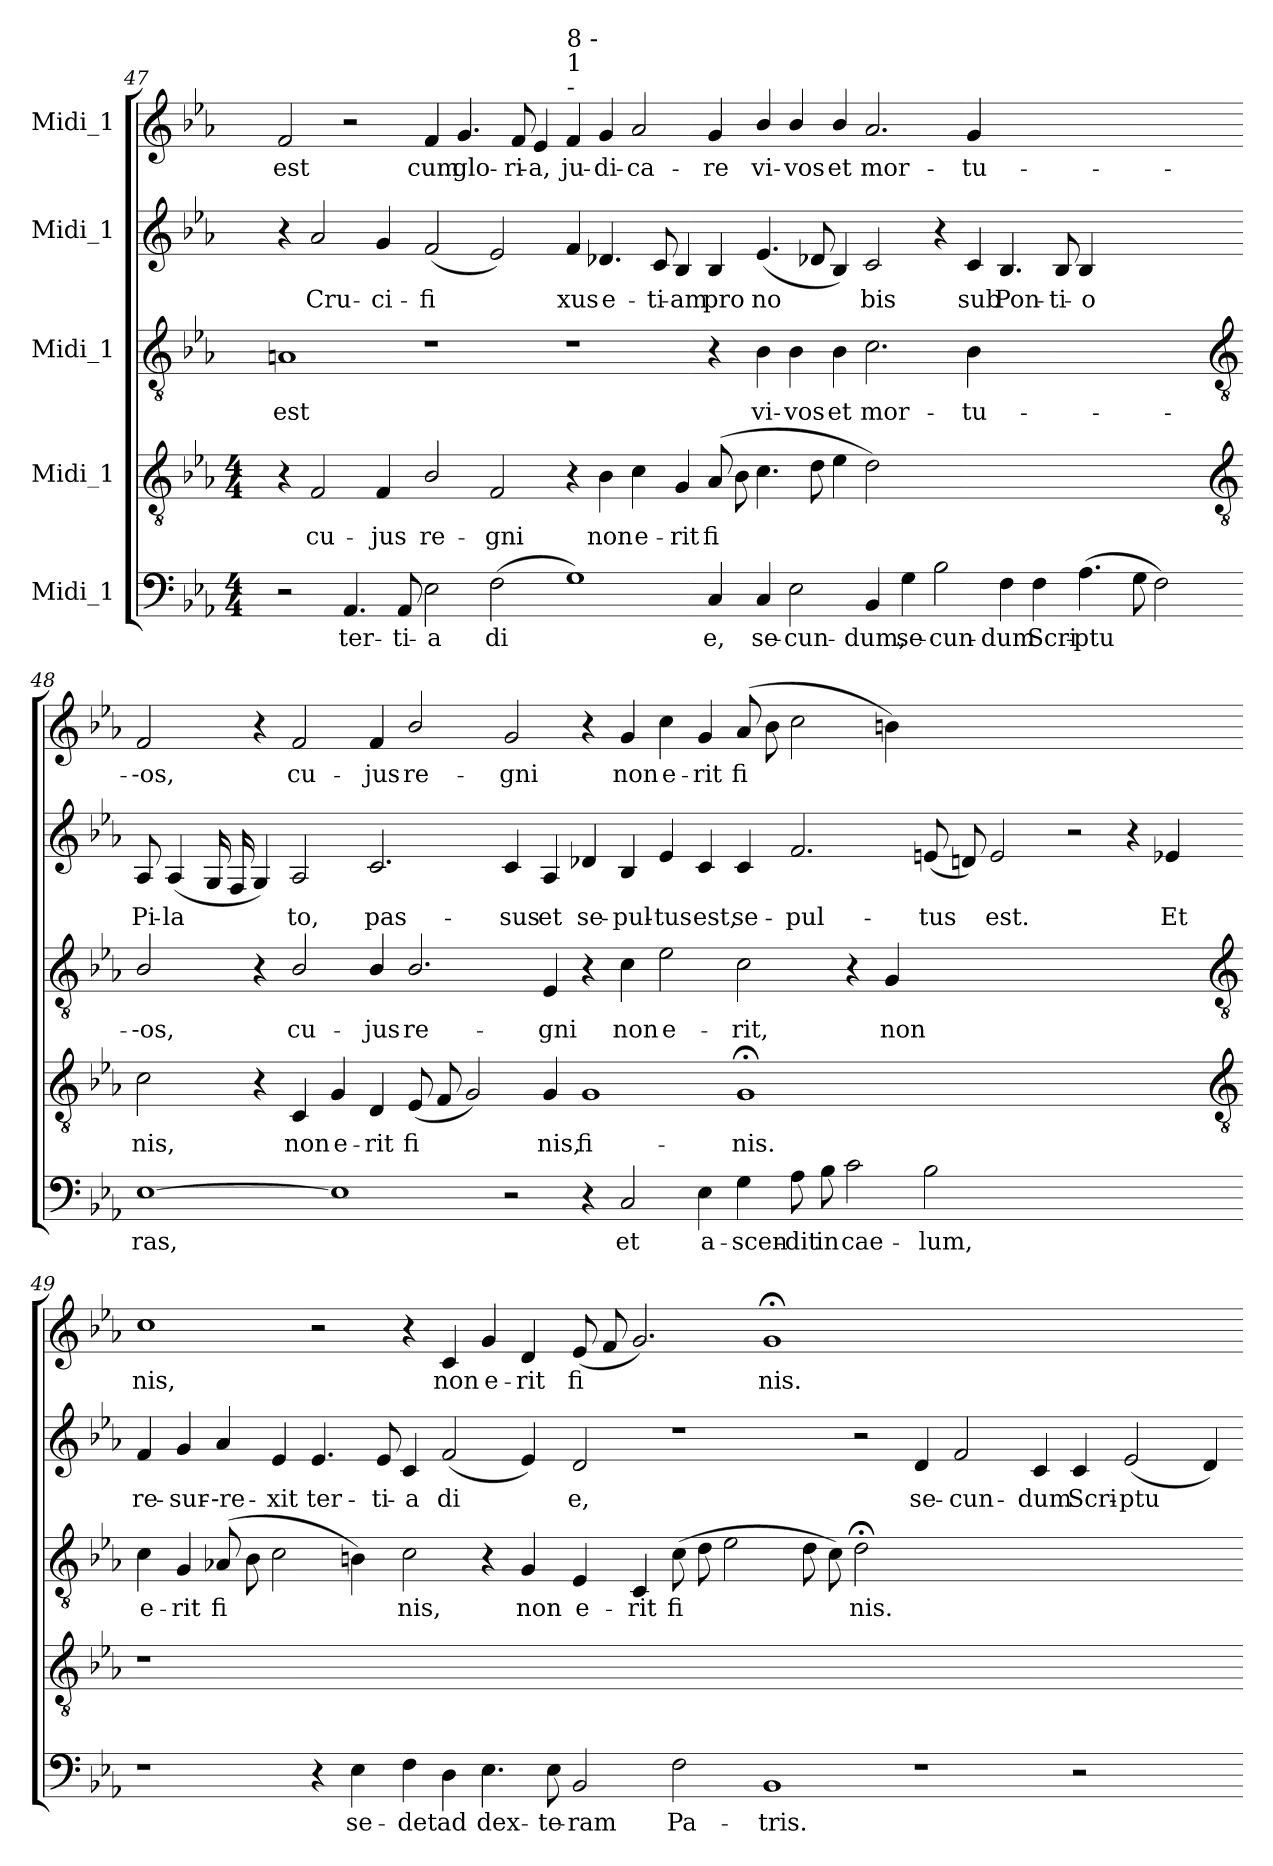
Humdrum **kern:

**kern	**text	**kern	**text	**kern	**text	**kern	**text	**kern	**text
*part5	*part5	*part4	*part4	*part3	*part3	*part2	*part2	*part1	*part1
*staff5	*staff5	*staff4	*staff4	*staff3	*staff3	*staff2	*staff2	*staff1	*staff1
*I"Midi_1	*	*I"Midi_1	*	*I"Midi_1	*	*I"Midi_1	*	*I"Midi_1	*
!!LO:LB:g=z
*clefF4	*	*clefGv2	*	*clefGv2	*	*clefG2	*	*clefG2	*
*k[b-e-a-]	*	*k[b-e-a-]	*	*k[b-e-a-]	*	*k[b-e-a-]	*	*k[b-e-a-]	*
*E-:	*	*E-:	*	*E-:	*	*E-:	*	*E-:	*
*M4/4	*	*M4/4	*	*	*	*	*	*	*
=47	=47	=47	=47	=47	=47	=47	=47	=47	=47
!	!	!	!	!	!LO:LY:b	!	!	!	!LO:LY:b
2r	.	4r	.	1An	est	4r	.	2f	est
!	!	!	!LO:LY:b	!	!	!	!LO:LY:b	!	!
.	.	2F	cu-	.	.	2a-	Cru-	.	.
!	!LO:LY:b	!	!	!	!	!	!	!	!
4.AA-	ter-	.	.	.	.	.	.	2r	.
!	!	!	!LO:LY:b	!	!	!	!LO:LY:b	!	!
.	.	4F/	-jus	.	.	4g	-ci-	.	.
!	!LO:LY:b	!	!	!	!	!	!	!	!
8AA-	-ti-	.	.	.	.	.	.	.	.
!	!LO:LY:b	!	!LO:LY:b	!	!	!	!LO:LY:b	!	!LO:LY:b
2E-	-a	2B-/	re-	1r	.	(<2f	-fi	4f	cum
!	!	!	!	!	!	!	!	!	!LO:LY:b
.	.	.	.	.	.	.	.	4.g	glo-
!	!LO:LY:b	!	!LO:LY:b	!	!	!	!	!	!
(>2F	di	2F	-gni	.	.	2e-)	.	.	.
!	!	!	!	!	!	!	!	!	!LO:LY:b
.	.	.	.	.	.	.	.	8f	-ri-
!	!	!	!	!	!	!	!	!	!LO:LY:b
.	.	.	.	.	.	.	.	4e-	-a,
!	!	!	!	!	!	!	!	!LO:TX:a:t=-	!
!	!	!	!	!	!	!	!	!LO:TX:a:t=1	!
!	!	!	!	!	!	!	!	!LO:TX:a:t=8 -	!
!	!	!	!	!	!	!	!LO:LY:b	!	!LO:LY:b
1G)	.	4r	.	1r	.	4f	xus	4f	ju-
!	!	!	!LO:LY:b	!	!	!	!LO:LY:b	!	!LO:LY:b
.	.	4B-	non	.	.	4.d-X	e-	4g	-di-
!	!	!	!LO:LY:b	!	!	!	!	!	!LO:LY:b
.	.	4c	e-	.	.	.	.	2a-	-ca-
!	!	!	!	!	!	!	!LO:LY:b	!	!
.	.	.	.	.	.	8c	-ti-	.	.
!	!	!	!LO:LY:b	!	!	!	!LO:LY:b	!	!
.	.	4G	-rit	.	.	4B-	-am	.	.
!	!LO:LY:b	!	!LO:LY:b	!	!	!	!LO:LY:b	!	!LO:LY:b
4C	e,	(>8A-	fi	4r	.	4B-	pro	4g	-re
.	.	8B-	.	.	.	.	.	.	.
!	!LO:LY:b	!	!	!	!LO:LY:b	!	!LO:LY:b	!	!LO:LY:b
4C	se-	4.c	.	4B-	vi-	(<4.e-	no	4b-/	vi-
!	!LO:LY:b	!	!	!	!LO:LY:b	!	!	!	!LO:LY:b
2E-	-cun-	.	.	4B-	-vos	.	.	4b-/	-vos
.	.	8d	.	.	.	8d-X	.	.	.
!	!	!	!	!	!LO:LY:b	!	!	!	!LO:LY:b
.	.	4e-	.	4B-	et	4B-)	.	4b-/	et
!	!LO:LY:b	!	!	!	!LO:LY:b	!	!LO:LY:b	!	!LO:LY:b
4BB-	-dum,	2d)	.	2.c	mor-	2c	bis	2.a-	mor-
!	!LO:LY:b	!	!	!	!	!	!	!	!
4G	se-	.	.	.	.	.	.	.	.
!	!LO:LY:b	!	!	!	!	!	!	!	!
2B-	-cun-	0ryy	.	.	.	4r	.	.	.
!	!	!	!	!	!LO:LY:b	!	!LO:LY:b	!	!LO:LY:b
.	.	.	.	4B-	-tu-	4c	sub	4g	-tu-
!	!LO:LY:b	!	!	!	!	!	!LO:LY:b	!	!
4F	-dum	.	.	1.ryy	.	4.B-	Pon-	1.ryy	.
!	!LO:LY:b	!	!	!	!	!	!	!	!
4F	Scri-	.	.	.	.	.	.	.	.
!	!	!	!	!	!	!	!LO:LY:b	!	!
.	.	.	.	.	.	8B-	-ti-	.	.
!	!LO:LY:b	!	!	!	!	!	!LO:LY:b	!	!
(>4.A-	-ptu	.	.	.	.	4B-	-o	.	.
.	.	.	.	.	.	2.ryy	.	.	.
8G	.	.	.	.	.	.	.	.	.
2F)	.	.	.	.	.	.	.	.	.
!!LO:LB:g=z
=48-	=48-	=48-	=48-	=48-	=48-	=48-	=48-	=48-	=48-
*	*	*clefGv2	*	*clefGv2	*	*	*	*	*
!	!LO:LY:b	!	!LO:LY:b	!	!LO:LY:b	!	!LO:LY:b	!	!LO:LY:b
[1E-	-ras,	2c	-nis,	2B-/	--os,	8A-	Pi-	2f	--os,
!	!	!	!	!	!	!	!LO:LY:b	!	!
.	.	.	.	.	.	(<4A-	-la	.	.
.	.	.	.	.	.	16G	.	.	.
.	.	.	.	.	.	16F	.	.	.
.	.	4r	.	4r	.	4G)	.	4r	.
!	!	!	!LO:LY:b	!	!LO:LY:b	!	!LO:LY:b	!	!LO:LY:b
.	.	4C	non	2B-/	cu-	2A-	to,	2f	cu-
!	!	!	!LO:LY:b	!	!	!	!	!	!
1E-]	.	4G	e-	.	.	.	.	.	.
!	!	!	!LO:LY:b	!	!LO:LY:b	!	!LO:LY:b	!	!LO:LY:b
.	.	4D	-rit	4B-/	-jus	2.c	pas-	4f	-jus
!	!	!	!LO:LY:b	!	!LO:LY:b	!	!	!	!LO:LY:b
.	.	(<8E-	fi	2.B-/	re-	.	.	2b-/	re-
.	.	8F	.	.	.	.	.	.	.
.	.	2G)	.	.	.	.	.	.	.
!	!	!	!	!	!	!	!LO:LY:b	!	!LO:LY:b
2r	.	.	.	.	.	4c	-sus	2g	-gni
!	!	!	!LO:LY:b	!	!LO:LY:b	!	!LO:LY:b	!	!
.	.	4G	nis,	4E-	-gni	4A-	et	.	.
!	!	!	!LO:LY:b	!	!	!	!LO:LY:b	!	!
4r	.	1G	fi-	4r	.	4d-X	se-	4r	.
!	!LO:LY:b	!	!	!	!LO:LY:b	!	!LO:LY:b	!	!LO:LY:b
2C	et	.	.	4c	non	4B-	-pul-	4g	non
!	!	!	!	!	!LO:LY:b	!	!LO:LY:b	!	!LO:LY:b
.	.	.	.	2e-	e-	4e-	-tus	4cc	e-
!	!LO:LY:b	!	!	!	!	!	!LO:LY:b	!	!LO:LY:b
4E-	a-	.	.	.	.	4c	est,	4g	-rit
!	!LO:LY:b	!	!LO:LY:b	!	!LO:LY:b	!	!LO:LY:b	!	!LO:LY:b
4G	-scen-	1G;<	-nis.	2c	-rit,	4c	se-	(>8a-	fi
.	.	.	.	.	.	.	.	8b-	.
!	!LO:LY:b	!	!	!	!	!	!LO:LY:b	!	!
8A-	-dit	.	.	.	.	2.f	-pul-	2cc	.
!	!LO:LY:b	!	!	!	!	!	!	!	!
8B-	in	.	.	.	.	.	.	.	.
!	!LO:LY:b	!	!	!	!	!	!	!	!
2c	cae-	.	.	4r	.	.	.	.	.
!	!	!	!	!	!LO:LY:b	!	!	!	!
.	.	.	.	4G	non	.	.	4bn)	.
!	!LO:LY:b	!	!	!	!	!	!LO:LY:b	!	!
2B-	-lum,	1..ryy	.	1..ryy	.	(<8en	-tus	1..ryy	.
.	.	.	.	.	.	8dn)	.	.	.
!	!	!	!	!	!	!	!LO:LY:b	!	!
.	.	.	.	.	.	2e	est.	.	.
1ryy	.	.	.	.	.	.	.	.	.
.	.	.	.	.	.	2r	.	.	.
.	.	.	.	.	.	4r	.	.	.
!	!	!	!	!	!	!	!LO:LY:b	!	!
4ryy	.	.	.	.	.	4e-X	Et	.	.
!!LO:LB:g=z
=49-	=49-	=49-	=49-	=49-	=49-	=49-	=49-	=49-	=49-
*	*	*clefGv2	*	*clefGv2	*	*	*	*	*
!	!	!	!	!	!LO:LY:b	!	!LO:LY:b	!	!LO:LY:b
1r	.	1r	.	4c	e-	4f	re-	1cc	-nis,
!	!	!	!	!	!LO:LY:b	!	!LO:LY:b	!	!
.	.	.	.	4G	-rit	4g	-sur-	.	.
!	!	!	!	!	!LO:LY:b	!	!LO:LY:b	!	!
.	.	.	.	(>8A-	fi	4a-	--re-	.	.
.	.	.	.	8B-	.	.	.	.	.
!	!	!	!	!	!	!	!LO:LY:b	!	!
.	.	.	.	2c	.	4e-	-xit	.	.
!	!	!	!	!	!	!	!LO:LY:b	!	!
4r	.	00ryy	.	.	.	4.e-	ter-	2r	.
!	!LO:LY:b	!	!	!	!	!	!	!	!
4E-	se-	.	.	4Bn)	.	.	.	.	.
!	!	!	!	!	!	!	!LO:LY:b	!	!
.	.	.	.	.	.	8e-	-ti-	.	.
!	!LO:LY:b	!	!	!	!LO:LY:b	!	!LO:LY:b	!	!
4F	-det	.	.	2c	nis,	4c	-a	4r	.
!	!LO:LY:b	!	!	!	!	!	!LO:LY:b	!	!LO:LY:b
4D	ad	.	.	.	.	(<2f	di	4c	non
!	!LO:LY:b	!	!	!	!	!	!	!	!LO:LY:b
4.E-	dex-	.	.	4r	.	.	.	4g	e-
!	!	!	!	!	!LO:LY:b	!	!	!	!LO:LY:b
.	.	.	.	4G	non	4e-)	.	4d	-rit
!	!LO:LY:b	!	!	!	!	!	!	!	!
8E-	-te-	.	.	.	.	.	.	.	.
!	!LO:LY:b	!	!	!	!LO:LY:b	!	!LO:LY:b	!	!LO:LY:b
2BB-	-ram	.	.	4E-	e-	2d	e,	(<8e-	fi
.	.	.	.	.	.	.	.	8f	.
!	!	!	!	!	!LO:LY:b	!	!	!	!
.	.	.	.	4C	-rit	.	.	2.g)	.
!	!LO:LY:b	!	!	!	!LO:LY:b	!	!	!	!
2F	Pa-	.	.	(>8c	fi	1r	.	.	.
.	.	.	.	8d	.	.	.	.	.
.	.	.	.	2e-	.	.	.	.	.
!	!LO:LY:b	!	!	!	!	!	!	!	!LO:LY:b
1BB-	-tris.	.	.	.	.	.	.	1g;<	nis.
.	.	.	.	8d	.	.	.	.	.
.	.	.	.	8c)	.	.	.	.	.
!	!	!	!	!	!LO:LY:b	!	!	!	!
.	.	.	.	2d;<	nis.	2r	.	.	.
!	!	!	!	!	!	!	!LO:LY:b	!	!
1r	.	.	.	0ryy	.	4d	se-	0ryy	.
!	!	!	!	!	!	!	!LO:LY:b	!	!
.	.	.	.	.	.	2f	-cun-	.	.
.	.	1.ryy	.	.	.	.	.	.	.
!	!	!	!	!	!	!	!LO:LY:b	!	!
.	.	.	.	.	.	4c	-dum	.	.
!	!	!	!	!	!	!	!LO:LY:b	!	!
2r	.	.	.	.	.	4c	Scri-	.	.
!	!	!	!	!	!	!	!LO:LY:b	!	!
.	.	.	.	.	.	(<2e-	-ptu	.	.
2ryy	.	.	.	.	.	.	.	.	.
.	.	.	.	.	.	4d)	.	.	.
=-	=-	=-	=-	=-	=-	=-	=-	=-	=-
*-	*-	*-	*-	*-	*-	*-	*-	*-	*-
